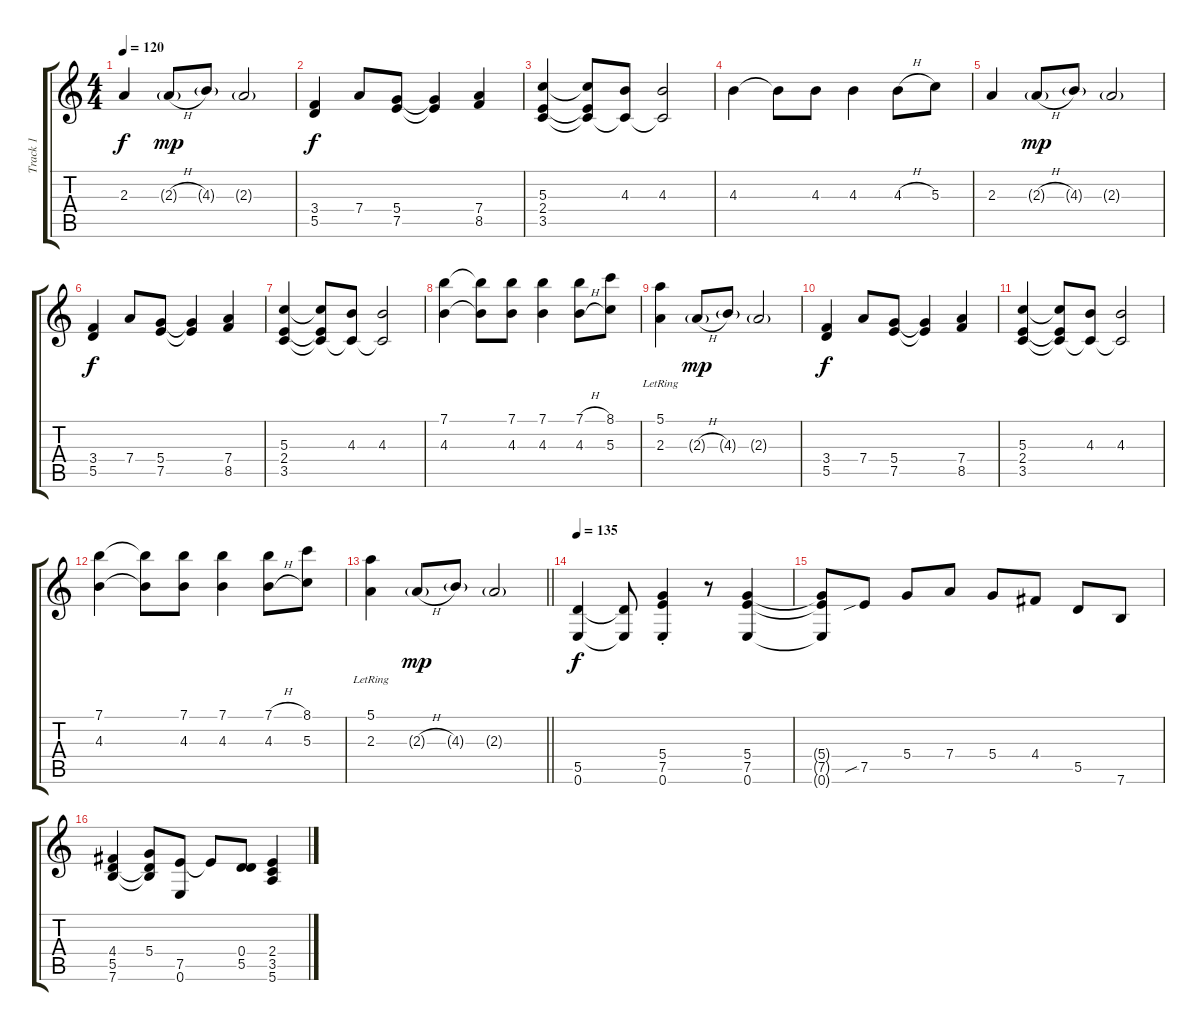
\track ("Track 1" "Track 1") {instrument acousticguitarsteel}
\staff {score tabs}
\tuning (E4 B3 G3 D3 A2 E2) {hide}
\ts (4 4)
\tempo 120
\clef g2
\ks c
2.3.4{dy f} 2.3{h g}.8{dy mp} 4.3{g}.8 2.3{g}.2 |
(3.4 5.5).4{dy f} 7.4.8 (5.4 7.5).8 (5.4{t} 7.5{t}).4 (7.4 8.5).4 |
(5.3 2.4 3.5).4 (5.3{t} 2.4{t} 3.5{t}).8 (4.3 3.5{t}).8 (4.3 3.5{t}).2 |
4.3.4 4.3{t}.8 4.3.8 4.3.4 4.3{h}.8 5.3.8 |
2.3.4 2.3{h g}.8{dy mp} 4.3{g}.8 2.3{g}.2 |
(3.4 5.5).4{dy f} 7.4.8 (5.4 7.5).8 (5.4{t} 7.5{t}).4 (7.4 8.5).4 |
(5.3 2.4 3.5).4 (5.3{t} 2.4{t} 3.5{t}).8 (4.3 3.5{t}).8 (4.3 3.5{t}).2 |
(7.1 4.3).4 (7.1{t} 4.3{t}).8 (7.1 4.3).8 (7.1 4.3).4 (7.1{h} 4.3{h}).8 (8.1 5.3).8 |
(5.1{lr} 2.3).4 2.3{h g}.8{dy mp} 4.3{g}.8 2.3{g}.2 |
(3.4 5.5).4{dy f} 7.4.8 (5.4 7.5).8 (5.4{t} 7.5{t}).4 (7.4 8.5).4 |
(5.3 2.4 3.5).4 (5.3{t} 2.4{t} 3.5{t}).8 (4.3 3.5{t}).8 (4.3 3.5{t}).2 |
(7.1 4.3).4 (7.1{t} 4.3{t}).8 (7.1 4.3).8 (7.1 4.3).4 (7.1{h} 4.3{h}).8 (8.1 5.3).8 |
\barLineRight lightlight
(5.1{lr} 2.3).4 2.3{h g}.8{dy mp} 4.3{g}.8 2.3{g}.2 |
\tempo 135
(5.5 0.6).4{dy f instrument acousticguitarsteel} (5.5{t} 0.6{t}).8 (5.4{st} 7.5{st} 0.6{st}).4 r.8 (5.4 7.5 0.6).4 |
(5.4{t} 7.5{t} 0.6{t}).8 7.5{sib}.8 5.4.8 7.4.8 5.4.8 4.4.8 5.5.8 7.6.8 |
(4.4 5.5 7.6).4 (5.4 5.5{t} 7.6{t}).8 (7.5 0.6).8 7.5{t}.8 (0.4 5.5).8 (2.4 3.5 5.6).4
